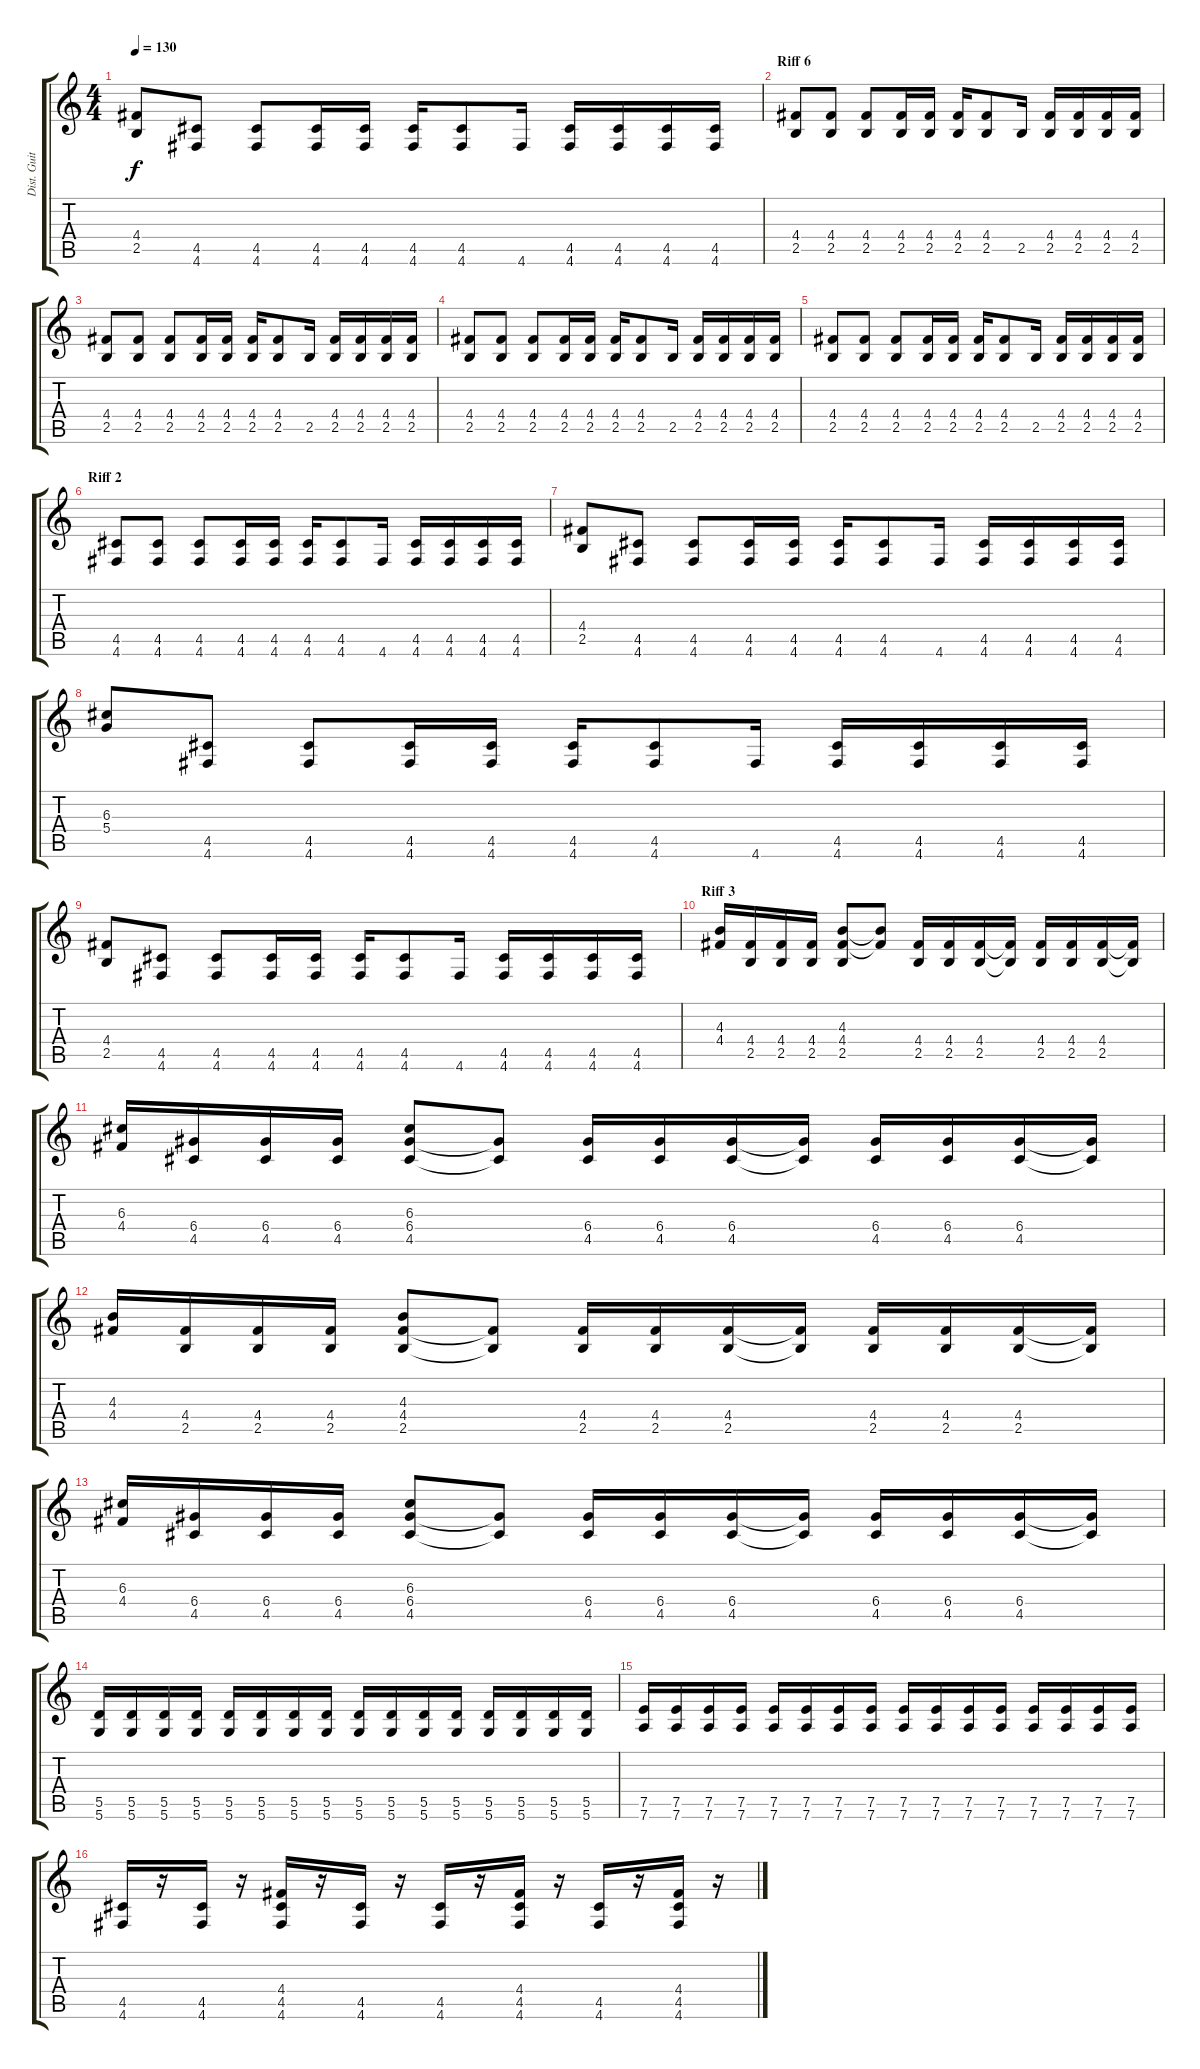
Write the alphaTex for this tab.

\track ("Dist. Guitar" "Dist. Guit") {instrument distortionguitar}
\staff {score tabs}
\tuning (E4 B3 G3 D3 A2 D2) {hide}
\ts (4 4)
\tempo 130
\clef g2
\ks c
(4.4 2.5).8{dy f} (4.5 4.6).8 (4.5 4.6).8 (4.5 4.6).16 (4.5 4.6).16 (4.5 4.6).16 (4.5 4.6).8 4.6.16 (4.5 4.6).16 (4.5 4.6).16 (4.5 4.6).16 (4.5 4.6).16 |
\section ("" "Riff 6")
(4.4 2.5).8 (4.4 2.5).8 (4.4 2.5).8 (4.4 2.5).16 (4.4 2.5).16 (4.4 2.5).16 (4.4 2.5).8 2.5.16 (4.4 2.5).16 (4.4 2.5).16 (4.4 2.5).16 (4.4 2.5).16 |
(4.4 2.5).8 (4.4 2.5).8 (4.4 2.5).8 (4.4 2.5).16 (4.4 2.5).16 (4.4 2.5).16 (4.4 2.5).8 2.5.16 (4.4 2.5).16 (4.4 2.5).16 (4.4 2.5).16 (4.4 2.5).16 |
(4.4 2.5).8 (4.4 2.5).8 (4.4 2.5).8 (4.4 2.5).16 (4.4 2.5).16 (4.4 2.5).16 (4.4 2.5).8 2.5.16 (4.4 2.5).16 (4.4 2.5).16 (4.4 2.5).16 (4.4 2.5).16 |
(4.4 2.5).8 (4.4 2.5).8 (4.4 2.5).8 (4.4 2.5).16 (4.4 2.5).16 (4.4 2.5).16 (4.4 2.5).8 2.5.16 (4.4 2.5).16 (4.4 2.5).16 (4.4 2.5).16 (4.4 2.5).16 |
\section ("" "Riff 2")
(4.5 4.6).8 (4.5 4.6).8 (4.5 4.6).8 (4.5 4.6).16 (4.5 4.6).16 (4.5 4.6).16 (4.5 4.6).8 4.6.16 (4.5 4.6).16 (4.5 4.6).16 (4.5 4.6).16 (4.5 4.6).16 |
(4.4 2.5).8 (4.5 4.6).8 (4.5 4.6).8 (4.5 4.6).16 (4.5 4.6).16 (4.5 4.6).16 (4.5 4.6).8 4.6.16 (4.5 4.6).16 (4.5 4.6).16 (4.5 4.6).16 (4.5 4.6).16 |
(6.3 5.4).8 (4.5 4.6).8 (4.5 4.6).8 (4.5 4.6).16 (4.5 4.6).16 (4.5 4.6).16 (4.5 4.6).8 4.6.16 (4.5 4.6).16 (4.5 4.6).16 (4.5 4.6).16 (4.5 4.6).16 |
(4.4 2.5).8 (4.5 4.6).8 (4.5 4.6).8 (4.5 4.6).16 (4.5 4.6).16 (4.5 4.6).16 (4.5 4.6).8 4.6.16 (4.5 4.6).16 (4.5 4.6).16 (4.5 4.6).16 (4.5 4.6).16 |
\section ("" "Riff 3")
(4.3 4.4).16 (4.4 2.5).16 (4.4 2.5).16 (4.4 2.5).16 (4.3 4.4 2.5).8 (4.3{t} 4.4{t}).8 (4.4 2.5).16 (4.4 2.5).16 (4.4 2.5).16 (4.4{t} 2.5{t}).16 (4.4 2.5).16 (4.4 2.5).16 (4.4 2.5).16 (4.4{t} 2.5{t}).16 |
(6.3 4.4).16 (6.4 4.5).16 (6.4 4.5).16 (6.4 4.5).16 (6.3 6.4 4.5).8 (6.4{t} 4.5{t}).8 (6.4 4.5).16 (6.4 4.5).16 (6.4 4.5).16 (6.4{t} 4.5{t}).16 (6.4 4.5).16 (6.4 4.5).16 (6.4 4.5).16 (6.4{t} 4.5{t}).16 |
(4.3 4.4).16 (4.4 2.5).16 (4.4 2.5).16 (4.4 2.5).16 (4.3 4.4 2.5).8 (4.4{t} 2.5{t}).8 (4.4 2.5).16 (4.4 2.5).16 (4.4 2.5).16 (4.4{t} 2.5{t}).16 (4.4 2.5).16 (4.4 2.5).16 (4.4 2.5).16 (4.4{t} 2.5{t}).16 |
(6.3 4.4).16 (6.4 4.5).16 (6.4 4.5).16 (6.4 4.5).16 (6.3 6.4 4.5).8 (6.4{t} 4.5{t}).8 (6.4 4.5).16 (6.4 4.5).16 (6.4 4.5).16 (6.4{t} 4.5{t}).16 (6.4 4.5).16 (6.4 4.5).16 (6.4 4.5).16 (6.4{t} 4.5{t}).16 |
(5.5 5.6).16 (5.5 5.6).16 (5.5 5.6).16 (5.5 5.6).16 (5.5 5.6).16 (5.5 5.6).16 (5.5 5.6).16 (5.5 5.6).16 (5.5 5.6).16 (5.5 5.6).16 (5.5 5.6).16 (5.5 5.6).16 (5.5 5.6).16 (5.5 5.6).16 (5.5 5.6).16 (5.5 5.6).16 |
(7.5 7.6).16 (7.5 7.6).16 (7.5 7.6).16 (7.5 7.6).16 (7.5 7.6).16 (7.5 7.6).16 (7.5 7.6).16 (7.5 7.6).16 (7.5 7.6).16 (7.5 7.6).16 (7.5 7.6).16 (7.5 7.6).16 (7.5 7.6).16 (7.5 7.6).16 (7.5 7.6).16 (7.5 7.6).16 |
(4.5 4.6).16 r.16 (4.5 4.6).16 r.16 (4.4 4.5 4.6).16 r.16 (4.5 4.6).16 r.16 (4.5 4.6).16 r.16 (4.4 4.5 4.6).16 r.16 (4.5 4.6).16 r.16 (4.4 4.5 4.6).16 r.16
